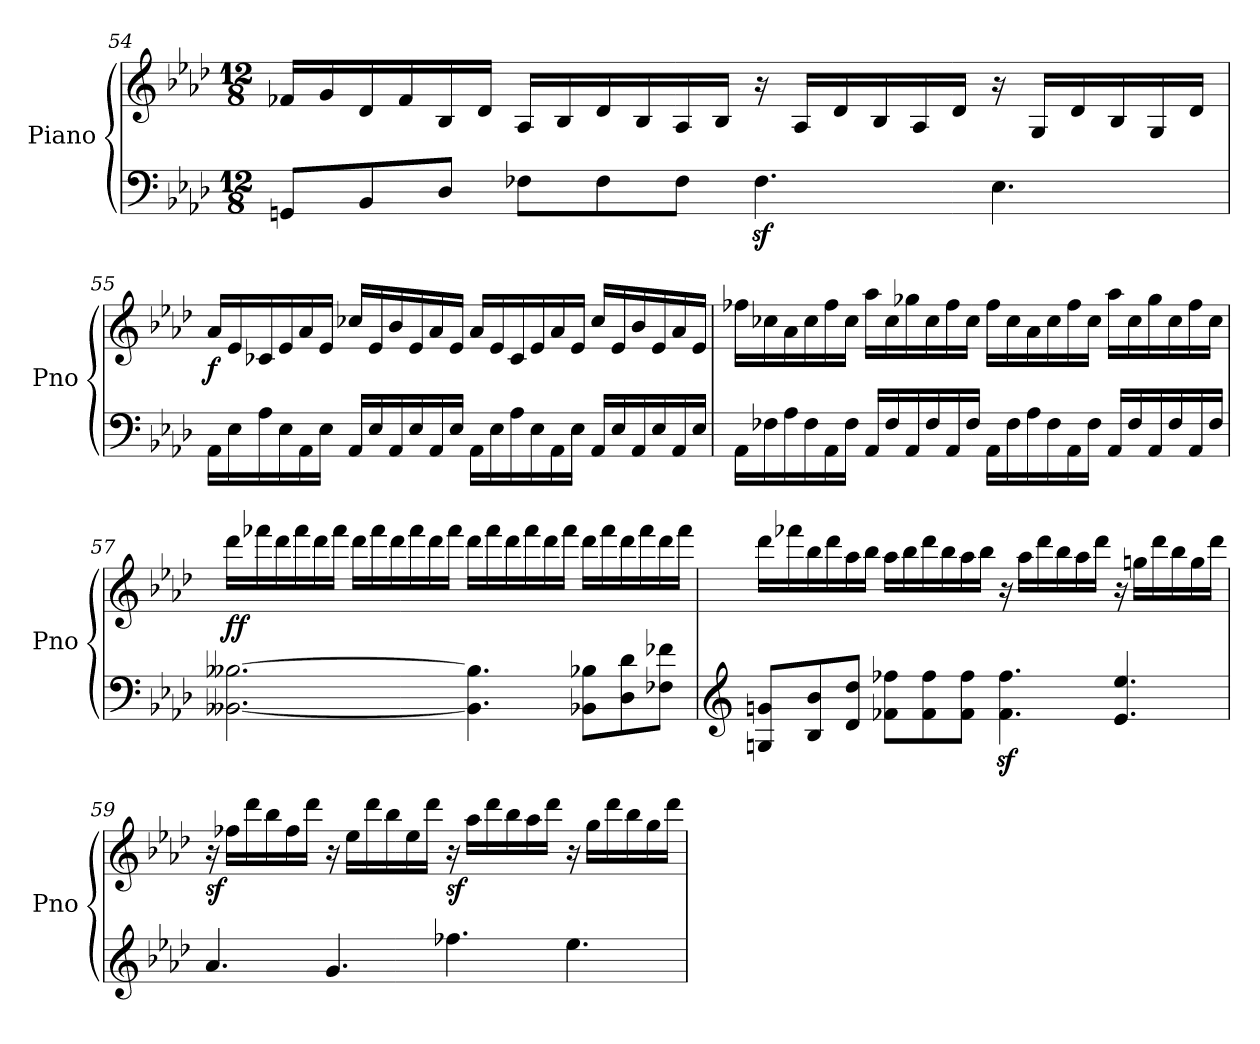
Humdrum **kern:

**kern	**kern	**dynam
*part1	*part1	*part1
*staff2	*staff1	*staff1/2
*I"Piano	*	*
*I'Pno	*	*
!!LO:LB:g=z
*clefF4	*clefG2	*
*k[b-e-a-d-]	*k[b-e-a-d-]	*
*A-:	*A-:	*
*M12/8	*M12/8	*
=54	=54	=54
8GGn/L	16f-X/LL	.
.	16g/	.
8BB-/	16d-/	.
.	16f-/	.
8D-/J	16B-/	.
.	16d-/JJ	.
8F-X\L	16A-/LL	.
.	16B-/	.
8F-\	16d-/	.
.	16B-/	.
8F-\J	16A-/	.
.	16B-/JJ	.
4.F-z<\	16r	.
.	16A-/LL	.
.	16d-/	.
.	16B-/	.
.	16A-/	.
.	16d-/JJ	.
4.E-\	16r	.
.	16G/LL	.
.	16d-/	.
.	16B-/	.
.	16G/	.
.	16d-/JJ	.
!!LO:PB:g=z
=55	=55	=55
!	!	!LO:DY:b
16AA-\LL	16a-/LL	f
16E-\	16e-/	.
16A-\	16c-X/	.
16E-\	16e-/	.
16AA-\	16a-/	.
16E-\JJ	16e-/JJ	.
16AA-/LL	16cc-X/LL	.
16E-/	16e-/	.
16AA-/	16b-/	.
16E-/	16e-/	.
16AA-/	16a-/	.
16E-/JJ	16e-/JJ	.
16AA-\LL	16a-/LL	.
16E-\	16e-/	.
16A-\	16c-/	.
16E-\	16e-/	.
16AA-\	16a-/	.
16E-\JJ	16e-/JJ	.
16AA-/LL	16cc-/LL	.
16E-/	16e-/	.
16AA-/	16b-/	.
16E-/	16e-/	.
16AA-/	16a-/	.
16E-/JJ	16e-/JJ	.
!!LO:LB:g=z
=56	=56	=56
16AA-\LL	16ff-X\LL	.
16F-X\	16cc-X\	.
16A-\	16a-\	.
16F-\	16cc-\	.
16AA-\	16ff-\	.
16F-\JJ	16cc-\JJ	.
16AA-/LL	16aa-\LL	.
16F-/	16cc-\	.
16AA-/	16gg-X\	.
16F-/	16cc-\	.
16AA-/	16ff-\	.
16F-/JJ	16cc-\JJ	.
16AA-\LL	16ff-\LL	.
16F-\	16cc-\	.
16A-\	16a-\	.
16F-\	16cc-\	.
16AA-\	16ff-\	.
16F-\JJ	16cc-\JJ	.
16AA-/LL	16aa-\LL	.
16F-/	16cc-\	.
16AA-/	16gg-\	.
16F-/	16cc-\	.
16AA-/	16ff-\	.
16F-/JJ	16cc-\JJ	.
!!LO:LB:g=z
=57	=57	=57
!	!	!LO:DY:b
[2.BB--X\ [2.B--X\	16ddd-\LL	ff
.	16fff-X\	.
.	16ddd-\	.
.	16fff-\	.
.	16ddd-\	.
.	16fff-\JJ	.
.	16ddd-\LL	.
.	16fff-\	.
.	16ddd-\	.
.	16fff-\	.
.	16ddd-\	.
.	16fff-\JJ	.
4.BB--\] 4.B--\]	16ddd-\LL	.
.	16fff-\	.
.	16ddd-\	.
.	16fff-\	.
.	16ddd-\	.
.	16fff-\JJ	.
8BB-X\ 8B-X\L	16ddd-\LL	.
.	16fff-\	.
8D-\ 8d-\	16ddd-\	.
.	16fff-\	.
8F-X\ 8f-X\J	16ddd-\	.
.	16fff-\JJ	.
!!LO:LB:g=z
=58	=58	=58
*clefG2	*	*
8Gn/ 8gn/L	16ddd-\LL	.
.	16fff-X\	.
8B-/ 8b-/	16bb-\	.
.	16ddd-\	.
8d-/ 8dd-/J	16aa-\	.
.	16bb-\JJ	.
8f-X\ 8ff-X\L	16aa-\LL	.
.	16bb-\	.
8f-\ 8ff-\	16ddd-\	.
.	16bb-\	.
8f-\ 8ff-\J	16aa-\	.
.	16bb-\JJ	.
4.f-\z< 4.ff-\z<	16r	.
.	16aa-\LL	.
.	16ddd-\	.
.	16bb-\	.
.	16aa-\	.
.	16ddd-\JJ	.
4.e-/ 4.ee-/	16r	.
.	16ggn\LL	.
.	16ddd-\	.
.	16bb-\	.
.	16gg\	.
.	16ddd-\JJ	.
!!LO:LB:g=z
=59	=59	=59
!	!	!LO:DY:b
4.a-/	16r	sf
.	16ff-X\LL	.
.	16ddd-\	.
.	16bb-\	.
.	16ff-\	.
.	16ddd-\JJ	.
4.g/	16r	.
.	16ee-\LL	.
.	16ddd-\	.
.	16bb-\	.
.	16ee-\	.
.	16ddd-\JJ	.
!	!	!LO:DY:b
4.ff-X\	16r	sf
.	16aa-\LL	.
.	16ddd-\	.
.	16bb-\	.
.	16aa-\	.
.	16ddd-\JJ	.
4.ee-\	16r	.
.	16gg\LL	.
.	16ddd-\	.
.	16bb-\	.
.	16gg\	.
.	16ddd-\JJ	.
=	=	=
*-	*-	*-
